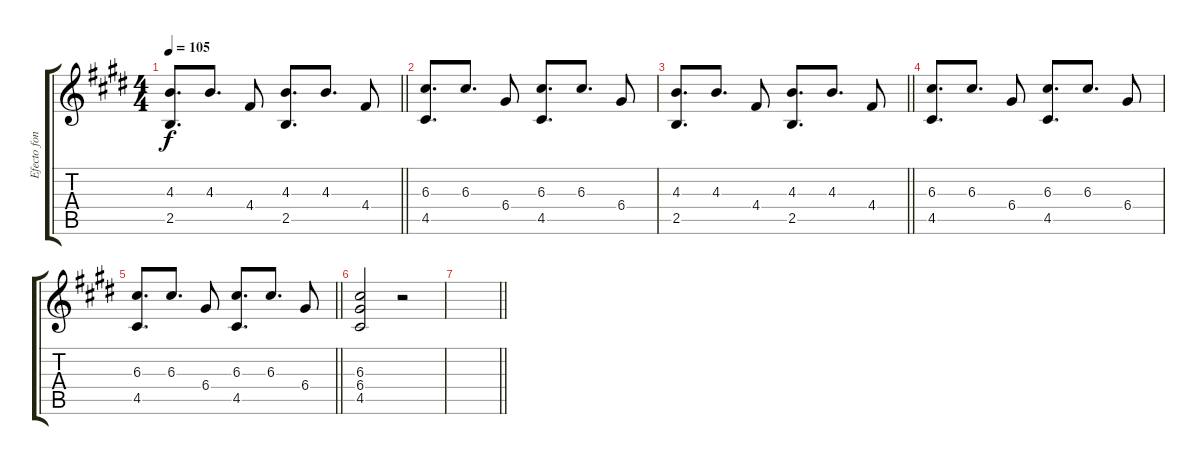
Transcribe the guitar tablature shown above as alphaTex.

\track ("Efecto fondo" "Efecto fon") {instrument electricguitarmuted}
\staff {score tabs}
\tuning (E4 B3 G3 D3 A2 E2) {hide}
\ts (4 4)
\tempo 105
\clef g2
\barLineRight lightlight
\ks c#minor
(4.3 2.5).8{d dy f} 4.3.8{d} 4.4.8 (4.3 2.5).8{d} 4.3.8{d} 4.4.8 |
(6.3 4.5).8{d} 6.3.8{d} 6.4.8 (6.3 4.5).8{d} 6.3.8{d} 6.4.8 |
\barLineRight lightlight
(4.3 2.5).8{d} 4.3.8{d} 4.4.8 (4.3 2.5).8{d} 4.3.8{d} 4.4.8 |
(6.3 4.5).8{d} 6.3.8{d} 6.4.8 (6.3 4.5).8{d} 6.3.8{d} 6.4.8 |
\barLineRight lightlight
(6.3 4.5).8{d} 6.3.8{d} 6.4.8 (6.3 4.5).8{d} 6.3.8{d} 6.4.8 |
(6.3 6.4 4.5).2 r.2 |
\barLineRight lightlight
